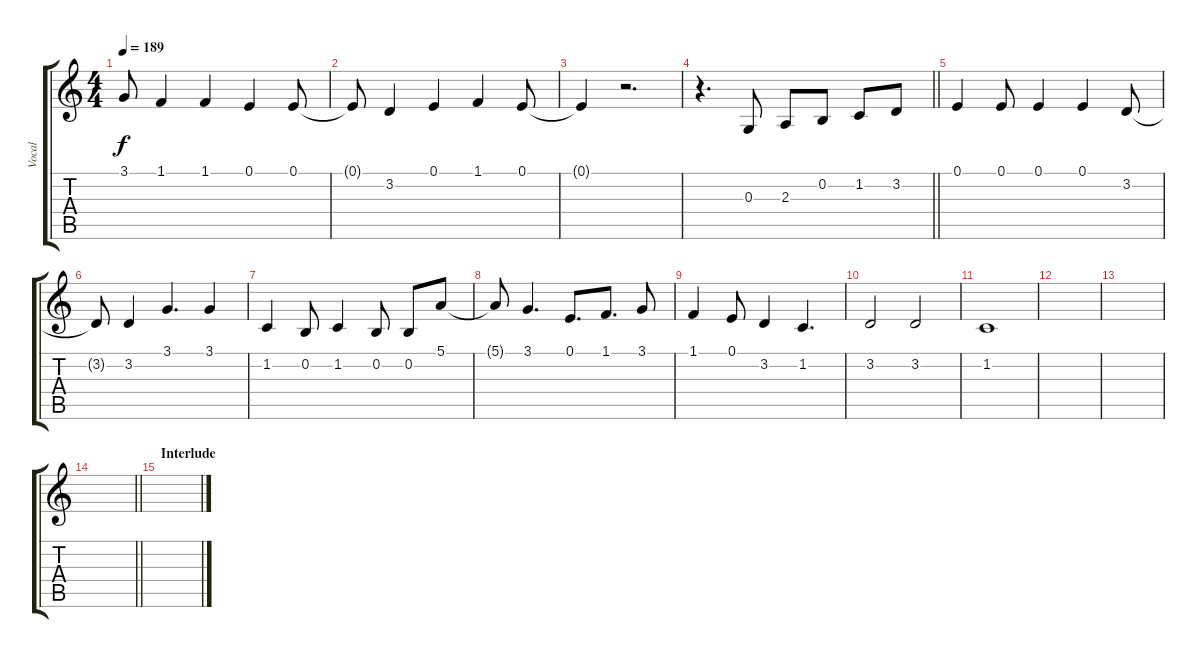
\track ("Vocal" "Vocal") {instrument lead2sawtooth}
\staff {score tabs}
\tuning (E4 B3 G3 D3 A2 E2) {hide}
\ts (4 4)
\tempo 189
\clef g2
\ks c
3.1.8{dy f} 1.1.4 1.1.4 0.1.4 0.1.8 |
0.1{t}.8 3.2.4 0.1.4 1.1.4 0.1.8 |
0.1{t}.4 r.2{d} |
\barLineRight lightlight
r.4{d} 0.3.8 2.3.8 0.2.8 1.2.8 3.2.8 |
0.1.4 0.1.8 0.1.4 0.1.4 3.2.8 |
3.2{t}.8 3.2.4 3.1.4{d} 3.1.4 |
1.2.4 0.2.8 1.2.4 0.2.8 0.2.8 5.1.8 |
5.1{t}.8 3.1.4{d} 0.1.8{d} 1.1.8{d} 3.1.8 |
1.1.4 0.1.8 3.2.4 1.2.4{d} |
3.2.2 3.2.2 |
1.2.1 |
|
|
\barLineRight lightlight
|
\section ("" "Interlude")
